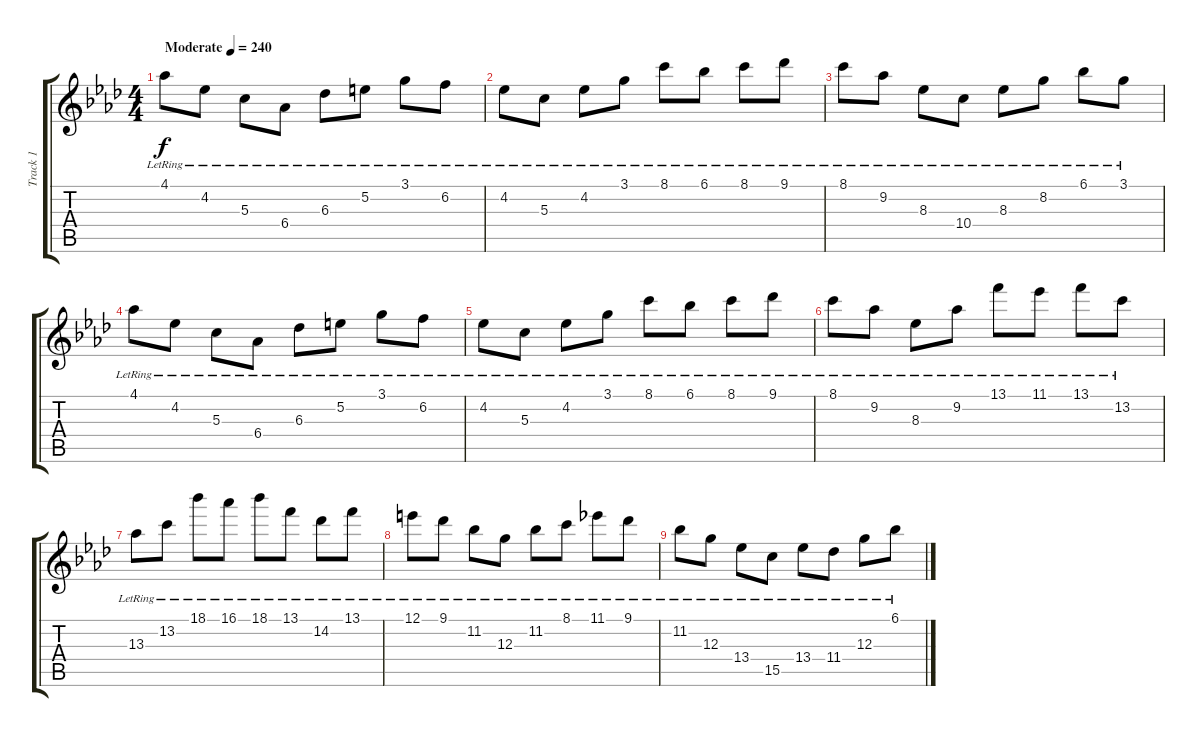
\track ("Track 1" "Track 1") {instrument acousticguitarsteel}
\staff {score tabs}
\tuning (E4 B3 G3 D3 A2 E2) {hide}
\ts (4 4)
\tempo (240 "Moderate")
\clef g2
\ks ab
4.1{lr}.8{dy f instrument acousticguitarsteel} 4.2{lr}.8 5.3{lr}.8 6.4{lr}.8 6.3{lr}.8 5.2{lr}.8 3.1{lr}.8 6.2{lr}.8 |
4.2{lr}.8 5.3{lr}.8 4.2{lr}.8 3.1{lr}.8 8.1{lr}.8 6.1{lr}.8 8.1{lr}.8 9.1{lr}.8 |
8.1{lr}.8 9.2{lr}.8 8.3{lr}.8 10.4{lr}.8 8.3{lr}.8 8.2{lr}.8 6.1{lr}.8 3.1{lr}.8 |
4.1{lr}.8 4.2{lr}.8 5.3{lr}.8 6.4{lr}.8 6.3{lr}.8 5.2{lr}.8 3.1{lr}.8 6.2{lr}.8 |
4.2{lr}.8 5.3{lr}.8 4.2{lr}.8 3.1{lr}.8 8.1{lr}.8 6.1{lr}.8 8.1{lr}.8 9.1{lr}.8 |
8.1{lr}.8 9.2{lr}.8 8.3{lr}.8 9.2{lr}.8 13.1{lr}.8 11.1{lr}.8 13.1{lr}.8 13.2{lr}.8 |
13.3{lr}.8 13.2{lr}.8 18.1{lr}.8 16.1{lr}.8 18.1{lr}.8 13.1{lr}.8 14.2{lr}.8 13.1{lr}.8 |
12.1{lr}.8 9.1{lr}.8 11.2{lr}.8 12.3{lr}.8 11.2{lr}.8 8.1{lr}.8 11.1{lr}.8 9.1{lr}.8 |
11.2{lr}.8 12.3{lr}.8 13.4{lr}.8 15.5{lr}.8 13.4{lr}.8 11.4{lr}.8 12.3{lr}.8 6.1{lr}.8
